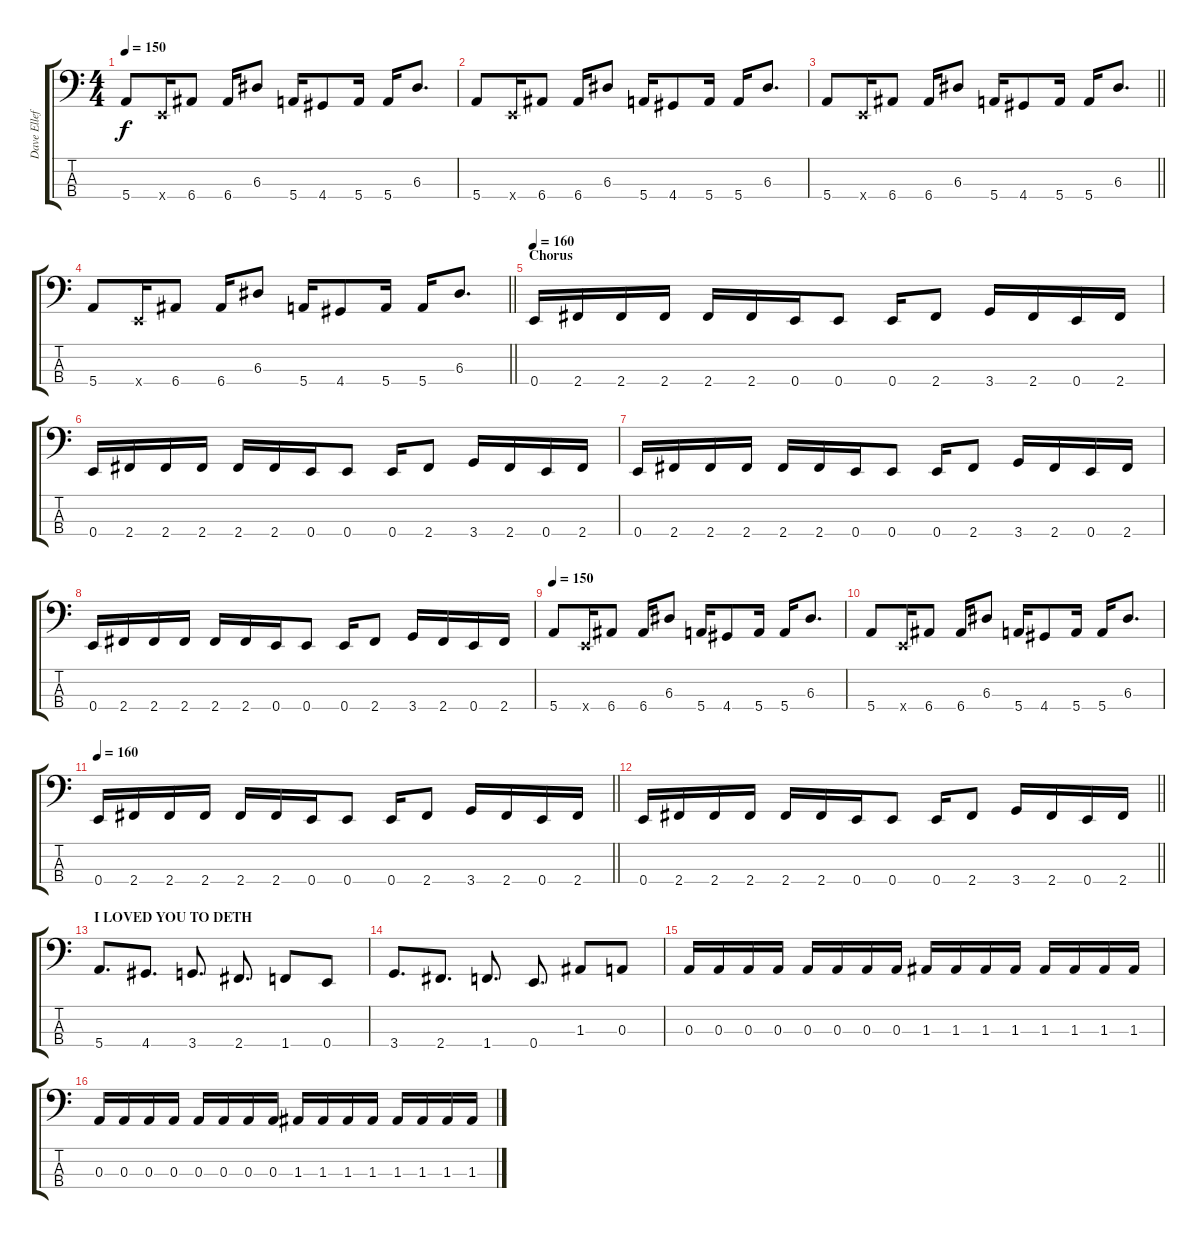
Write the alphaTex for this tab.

\track ("Dave Ellefson" "Dave Ellef") {instrument electricbasspick}
\staff {score tabs}
\tuning (G2 D2 A1 E1) {hide}
\ts (4 4)
\tempo 150
\clef f4
\ks c
5.4.8{dy f} 0.4{x}.16 6.4.8 6.4.16 6.3.8 5.4.16 4.4.8 5.4.16 5.4.16 6.3.8{d} |
5.4.8 0.4{x}.16 6.4.8 6.4.16 6.3.8 5.4.16 4.4.8 5.4.16 5.4.16 6.3.8{d} |
\barLineRight lightlight
5.4.8 0.4{x}.16 6.4.8 6.4.16 6.3.8 5.4.16 4.4.8 5.4.16 5.4.16 6.3.8{d} |
\barLineRight lightlight
5.4.8 0.4{x}.16 6.4.8 6.4.16 6.3.8 5.4.16 4.4.8 5.4.16 5.4.16 6.3.8{d} |
\section ("" "Chorus")
\tempo 160
0.4.16 2.4.16 2.4.16 2.4.16 2.4.16 2.4.16 0.4.16 0.4.8 0.4.16 2.4.8 3.4.16 2.4.16 0.4.16 2.4.16 |
0.4.16 2.4.16 2.4.16 2.4.16 2.4.16 2.4.16 0.4.16 0.4.8 0.4.16 2.4.8 3.4.16 2.4.16 0.4.16 2.4.16 |
0.4.16 2.4.16 2.4.16 2.4.16 2.4.16 2.4.16 0.4.16 0.4.8 0.4.16 2.4.8 3.4.16 2.4.16 0.4.16 2.4.16 |
0.4.16 2.4.16 2.4.16 2.4.16 2.4.16 2.4.16 0.4.16 0.4.8 0.4.16 2.4.8 3.4.16 2.4.16 0.4.16 2.4.16 |
\tempo 150
5.4.8 0.4{x}.16 6.4.8 6.4.16 6.3.8 5.4.16 4.4.8 5.4.16 5.4.16 6.3.8{d} |
5.4.8 0.4{x}.16 6.4.8 6.4.16 6.3.8 5.4.16 4.4.8 5.4.16 5.4.16 6.3.8{d} |
\tempo 160
\barLineRight lightlight
0.4.16 2.4.16 2.4.16 2.4.16 2.4.16 2.4.16 0.4.16 0.4.8 0.4.16 2.4.8 3.4.16 2.4.16 0.4.16 2.4.16 |
\barLineRight lightlight
0.4.16 2.4.16 2.4.16 2.4.16 2.4.16 2.4.16 0.4.16 0.4.8 0.4.16 2.4.8 3.4.16 2.4.16 0.4.16 2.4.16 |
\section ("" "I LOVED YOU TO DETH")
5.4.8{d} 4.4.8{d} 3.4.8{d} 2.4.8{d} 1.4.8 0.4.8 |
3.4.8{d} 2.4.8{d} 1.4.8{d} 0.4.8{d} 1.3.8 0.3.8 |
0.3.16 0.3.16 0.3.16 0.3.16 0.3.16 0.3.16 0.3.16 0.3.16 1.3.16 1.3.16 1.3.16 1.3.16 1.3.16 1.3.16 1.3.16 1.3.16 |
0.3.16 0.3.16 0.3.16 0.3.16 0.3.16 0.3.16 0.3.16 0.3.16 1.3.16 1.3.16 1.3.16 1.3.16 1.3.16 1.3.16 1.3.16 1.3.16
